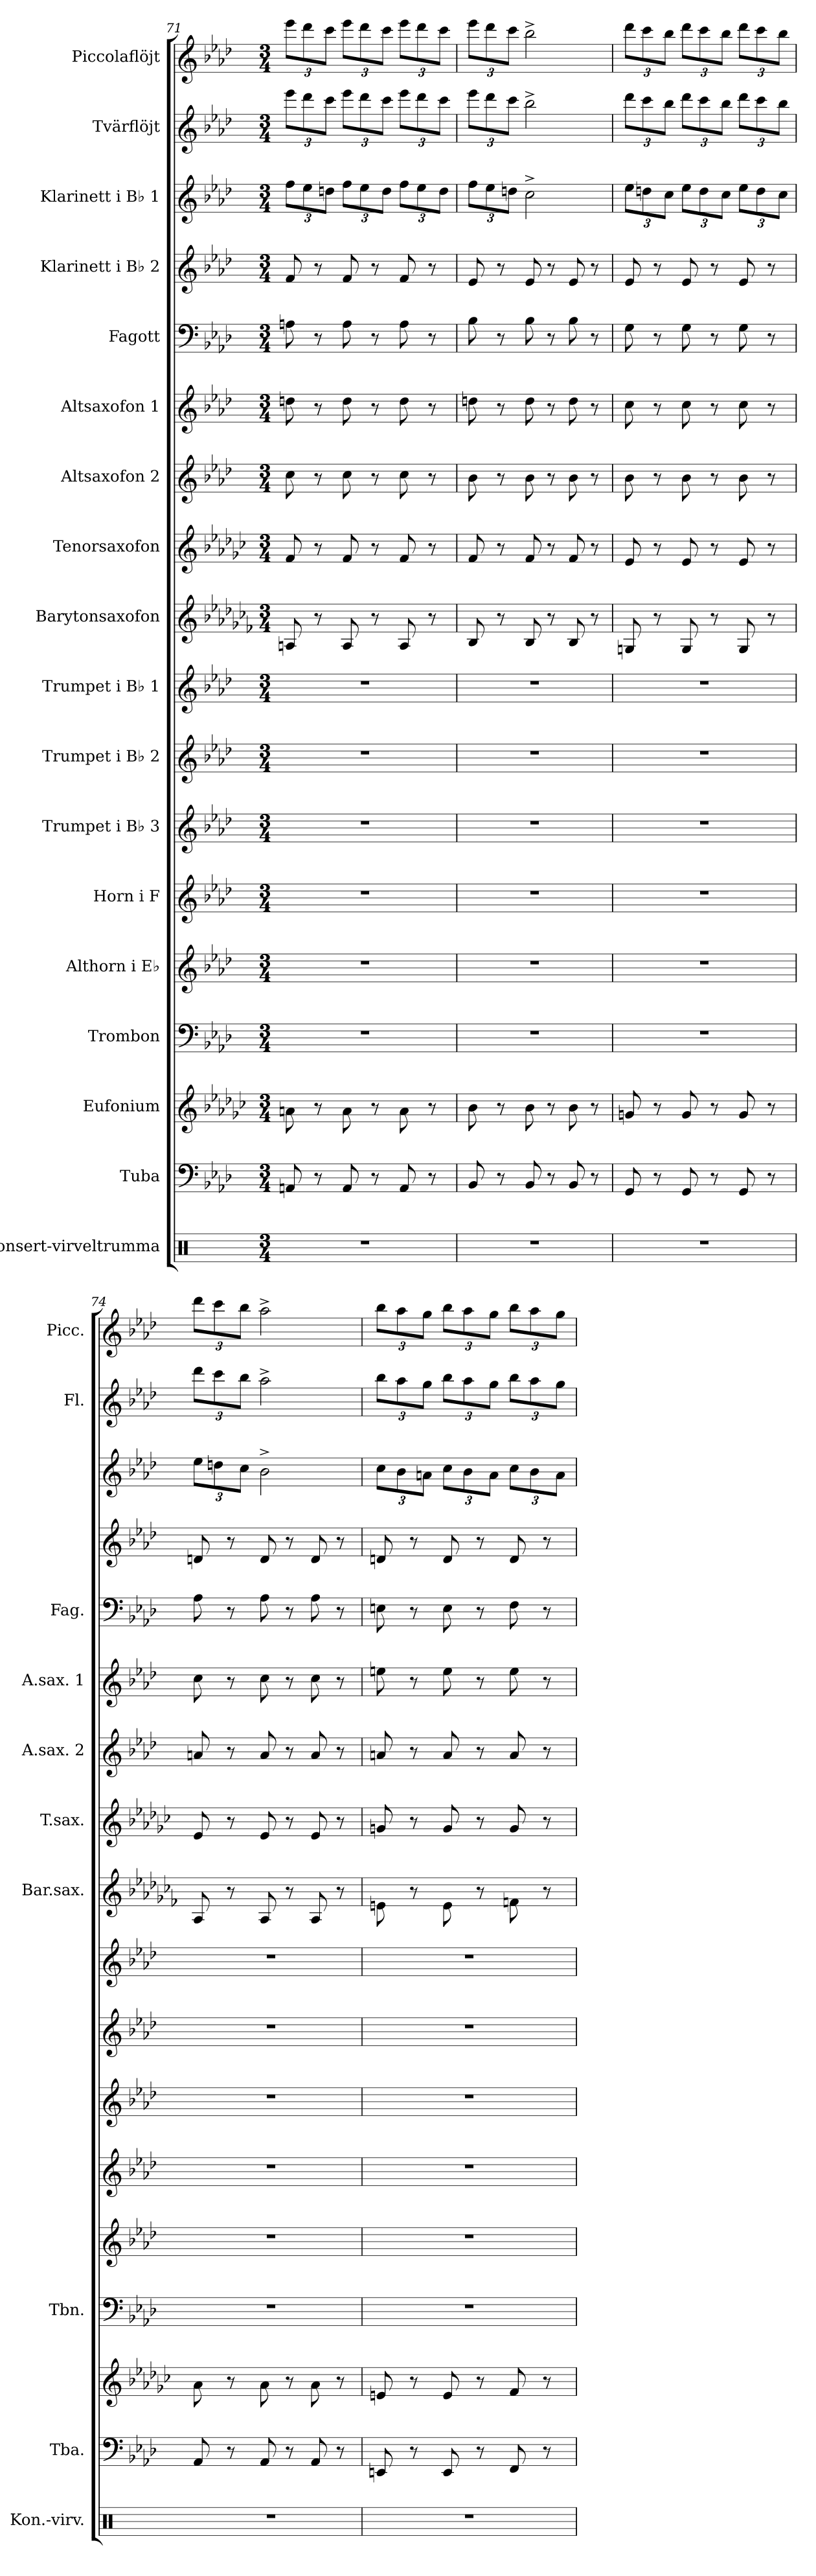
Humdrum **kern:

**kern	**kern	**kern	**kern	**kern	**kern	**kern	**kern	**kern	**kern	**kern	**kern	**kern	**kern	**kern	**kern	**kern	**kern
*part18	*part17	*part16	*part15	*part14	*part13	*part12	*part11	*part10	*part9	*part8	*part7	*part6	*part5	*part4	*part3	*part2	*part1
*staff18	*staff17	*staff16	*staff15	*staff14	*staff13	*staff12	*staff11	*staff10	*staff9	*staff8	*staff7	*staff6	*staff5	*staff4	*staff3	*staff2	*staff1
*I"Konsert-virveltrumma	*I"Tuba	*I"Eufonium	*I"Trombon	*I"Althorn i E♭	*I"Horn i F	*I"Trumpet i B♭ 3	*I"Trumpet i B♭ 2	*I"Trumpet i B♭ 1	*I"Barytonsaxofon	*I"Tenorsaxofon	*I"Altsaxofon 2	*I"Altsaxofon 1	*I"Fagott	*I"Klarinett i B♭ 2	*I"Klarinett i B♭ 1	*I"Tvärflöjt	*I"Piccolaflöjt
*I'Kon.-virv.	*I'Tba.	*	*I'Tbn.	*	*	*	*	*	*I'Bar.sax.	*I'T.sax.	*I'A.sax. 2	*I'A.sax. 1	*I'Fag.	*	*	*I'Fl.	*I'Picc.
!!LO:PB:g=z
*clefX	*clefF4	*clefG2	*clefF4	*clefG2	*clefG2	*clefG2	*clefG2	*clefG2	*clefG2	*clefG2	*clefG2	*clefG2	*clefF4	*clefG2	*clefG2	*clefG2	*clefG2
*	*	*ITrd8c14	*	*ITrd5c9	*ITrd4c7	*ITrd1c2	*ITrd1c2	*ITrd1c2	*ITrd12c21	*ITrd8c14	*ITrd5c9	*ITrd5c9	*	*ITrd1c2	*ITrd1c2	*	*ITrd-7c-12
*k[]	*k[b-e-a-d-]	*k[b-e-a-d-g-c-]	*k[b-e-a-d-]	*k[b-e-a-d-g-c-f-]	*k[b-e-a-d-g-]	*k[b-e-a-d-g-c-]	*k[b-e-a-d-g-c-]	*k[b-e-a-d-g-c-]	*k[b-e-a-d-g-c-f-]	*k[b-e-a-d-g-c-]	*k[b-e-a-d-g-c-f-]	*k[b-e-a-d-g-c-f-]	*k[b-e-a-d-]	*k[b-e-a-d-g-c-]	*k[b-e-a-d-g-c-]	*k[b-e-a-d-]	*k[b-e-a-d-]
*M3/4	*M3/4	*M3/4	*M3/4	*M3/4	*M3/4	*M3/4	*M3/4	*M3/4	*M3/4	*M3/4	*M3/4	*M3/4	*M3/4	*M3/4	*M3/4	*M3/4	*M3/4
*	*	*	*	*	*	*	*	*	*	*	*	*	*	*	*Xbrackettup	*Xbrackettup	*Xbrackettup
=71	=71	=71	=71	=71	=71	=71	=71	=71	=71	=71	=71	=71	=71	=71	=71	=71	=71
2.r	8AAn/	8An\	2.r	2.r	2.r	2.r	2.r	2.r	8AAn/	8F/	8e-\	8fn\	8An\	8e-/	12ee-\L	12eee-\L	12eeee-\L
.	.	.	.	.	.	.	.	.	.	.	.	.	.	.	12dd-\	12ddd-\	12dddd-\
.	8r	8r	.	.	.	.	.	.	8r	8r	8r	8r	8r	8r	.	.	.
.	.	.	.	.	.	.	.	.	.	.	.	.	.	.	12ccn\J	12ccc\J	12cccc\J
.	8AA/	8A\	.	.	.	.	.	.	8AA/	8F/	8e-\	8f\	8A\	8e-/	12ee-\L	12eee-\L	12eeee-\L
.	.	.	.	.	.	.	.	.	.	.	.	.	.	.	12dd-\	12ddd-\	12dddd-\
.	8r	8r	.	.	.	.	.	.	8r	8r	8r	8r	8r	8r	.	.	.
.	.	.	.	.	.	.	.	.	.	.	.	.	.	.	12cc\J	12ccc\J	12cccc\J
.	8AA/	8A\	.	.	.	.	.	.	8AA/	8F/	8e-\	8f\	8A\	8e-/	12ee-\L	12eee-\L	12eeee-\L
.	.	.	.	.	.	.	.	.	.	.	.	.	.	.	12dd-\	12ddd-\	12dddd-\
.	8r	8r	.	.	.	.	.	.	8r	8r	8r	8r	8r	8r	.	.	.
.	.	.	.	.	.	.	.	.	.	.	.	.	.	.	12cc\J	12ccc\J	12cccc\J
=72	=72	=72	=72	=72	=72	=72	=72	=72	=72	=72	=72	=72	=72	=72	=72	=72	=72
2.r	8BB-/	8B-\	2.r	2.r	2.r	2.r	2.r	2.r	8BB-/	8F/	8d-\	8fn\	8B-\	8d-/	12ee-\L	12eee-\L	12eeee-\L
.	.	.	.	.	.	.	.	.	.	.	.	.	.	.	12dd-\	12ddd-\	12dddd-\
.	8r	8r	.	.	.	.	.	.	8r	8r	8r	8r	8r	8r	.	.	.
.	.	.	.	.	.	.	.	.	.	.	.	.	.	.	12ccn\J	12ccc\J	12cccc\J
.	8BB-/	8B-\	.	.	.	.	.	.	8BB-/	8F/	8d-\	8f\	8B-\	8d-/	2b-^\	2bb-^\	2bbb-^\
.	8r	8r	.	.	.	.	.	.	8r	8r	8r	8r	8r	8r	.	.	.
.	8BB-/	8B-\	.	.	.	.	.	.	8BB-/	8F/	8d-\	8f\	8B-\	8d-/	.	.	.
.	8r	8r	.	.	.	.	.	.	8r	8r	8r	8r	8r	8r	.	.	.
=73	=73	=73	=73	=73	=73	=73	=73	=73	=73	=73	=73	=73	=73	=73	=73	=73	=73
2.r	8GG/	8Gn/	2.r	2.r	2.r	2.r	2.r	2.r	8GGn/	8E-/	8d-\	8e-\	8G\	8d-/	12dd-\L	12ddd-\L	12dddd-\L
.	.	.	.	.	.	.	.	.	.	.	.	.	.	.	12ccn\	12ccc\	12cccc\
.	8r	8r	.	.	.	.	.	.	8r	8r	8r	8r	8r	8r	.	.	.
.	.	.	.	.	.	.	.	.	.	.	.	.	.	.	12b-\J	12bb-\J	12bbb-\J
.	8GG/	8G/	.	.	.	.	.	.	8GG/	8E-/	8d-\	8e-\	8G\	8d-/	12dd-\L	12ddd-\L	12dddd-\L
.	.	.	.	.	.	.	.	.	.	.	.	.	.	.	12cc\	12ccc\	12cccc\
.	8r	8r	.	.	.	.	.	.	8r	8r	8r	8r	8r	8r	.	.	.
.	.	.	.	.	.	.	.	.	.	.	.	.	.	.	12b-\J	12bb-\J	12bbb-\J
.	8GG/	8G/	.	.	.	.	.	.	8GG/	8E-/	8d-\	8e-\	8G\	8d-/	12dd-\L	12ddd-\L	12dddd-\L
.	.	.	.	.	.	.	.	.	.	.	.	.	.	.	12cc\	12ccc\	12cccc\
.	8r	8r	.	.	.	.	.	.	8r	8r	8r	8r	8r	8r	.	.	.
.	.	.	.	.	.	.	.	.	.	.	.	.	.	.	12b-\J	12bb-\J	12bbb-\J
=74	=74	=74	=74	=74	=74	=74	=74	=74	=74	=74	=74	=74	=74	=74	=74	=74	=74
2.r	8AA-/	8A-\	2.r	2.r	2.r	2.r	2.r	2.r	8AA-/	8E-/	8cn/	8e-\	8A-\	8cn/	12dd-\L	12ddd-\L	12dddd-\L
.	.	.	.	.	.	.	.	.	.	.	.	.	.	.	12ccn\	12ccc\	12cccc\
.	8r	8r	.	.	.	.	.	.	8r	8r	8r	8r	8r	8r	.	.	.
.	.	.	.	.	.	.	.	.	.	.	.	.	.	.	12b-\J	12bb-\J	12bbb-\J
.	8AA-/	8A-\	.	.	.	.	.	.	8AA-/	8E-/	8c/	8e-\	8A-\	8c/	2a-^\	2aa-^\	2aaa-^\
.	8r	8r	.	.	.	.	.	.	8r	8r	8r	8r	8r	8r	.	.	.
.	8AA-/	8A-\	.	.	.	.	.	.	8AA-/	8E-/	8c/	8e-\	8A-\	8c/	.	.	.
.	8r	8r	.	.	.	.	.	.	8r	8r	8r	8r	8r	8r	.	.	.
=75	=75	=75	=75	=75	=75	=75	=75	=75	=75	=75	=75	=75	=75	=75	=75	=75	=75
2.r	8EEn/	8En/	2.r	2.r	2.r	2.r	2.r	2.r	8En\	8Gn/	8cn/	8gn\	8En\	8cn/	12b-\L	12bb-\L	12bbb-\L
.	.	.	.	.	.	.	.	.	.	.	.	.	.	.	12a-\	12aa-\	12aaa-\
.	8r	8r	.	.	.	.	.	.	8r	8r	8r	8r	8r	8r	.	.	.
.	.	.	.	.	.	.	.	.	.	.	.	.	.	.	12gn\J	12gg\J	12ggg\J
.	8EE/	8E/	.	.	.	.	.	.	8E\	8G/	8c/	8g\	8E\	8c/	12b-\L	12bb-\L	12bbb-\L
.	.	.	.	.	.	.	.	.	.	.	.	.	.	.	12a-\	12aa-\	12aaa-\
.	8r	8r	.	.	.	.	.	.	8r	8r	8r	8r	8r	8r	.	.	.
.	.	.	.	.	.	.	.	.	.	.	.	.	.	.	12g\J	12gg\J	12ggg\J
.	8FF/	8F/	.	.	.	.	.	.	8Fn\	8G/	8c/	8g\	8F\	8c/	12b-\L	12bb-\L	12bbb-\L
.	.	.	.	.	.	.	.	.	.	.	.	.	.	.	12a-\	12aa-\	12aaa-\
.	8r	8r	.	.	.	.	.	.	8r	8r	8r	8r	8r	8r	.	.	.
.	.	.	.	.	.	.	.	.	.	.	.	.	.	.	12g\J	12gg\J	12ggg\J
=	=	=	=	=	=	=	=	=	=	=	=	=	=	=	=	=	=
*-	*-	*-	*-	*-	*-	*-	*-	*-	*-	*-	*-	*-	*-	*-	*-	*-	*-
